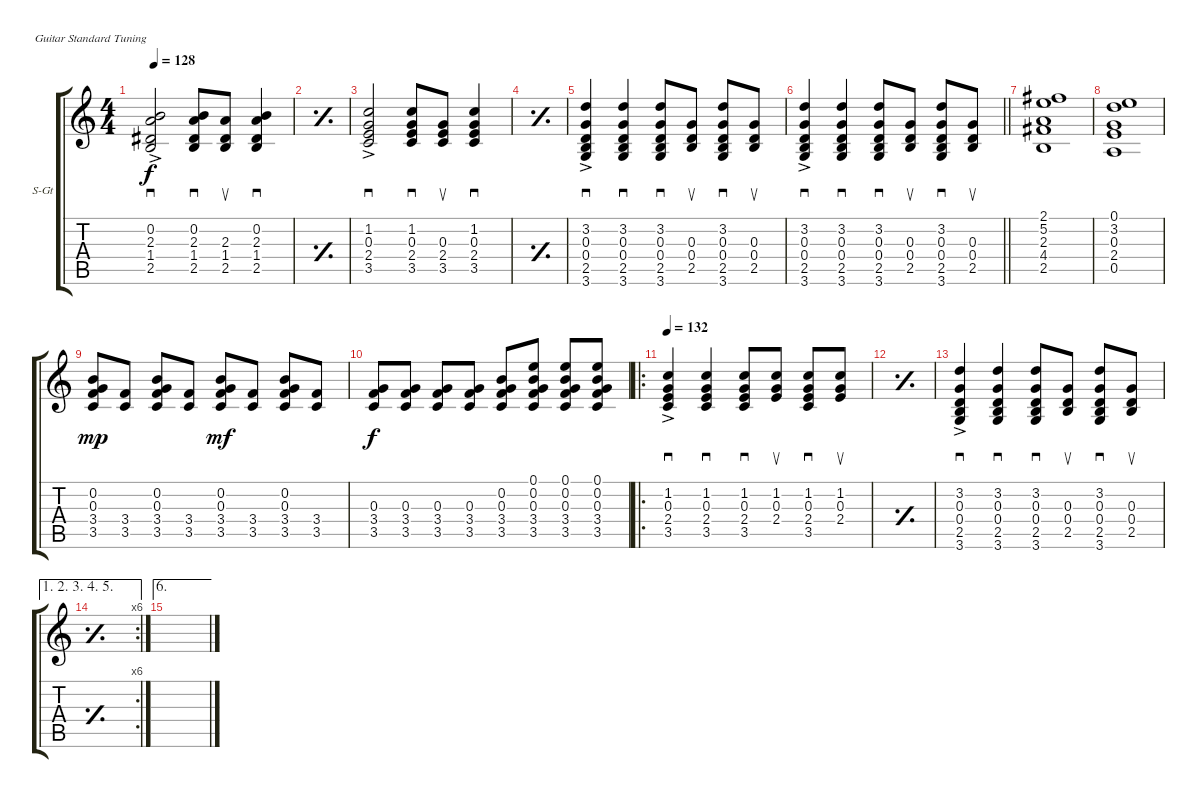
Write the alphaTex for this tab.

\defaultSystemsLayout 4
\bracketExtendMode groupsimilarinstruments
\firstSystemTrackNameOrientation horizontal
\otherSystemsTrackNameOrientation horizontal
\track ("Steel Guitar" "S-Gt") {instrument acousticguitarsteel}
\staff {score tabs}
\tuning (E4 B3 G3 D3 A2 E2)
\ts (4 4)
\tempo 128
\clef g2
\ks c
(2.5{ac} 1.4 2.3 0.2).2{sd dy f} (2.5 1.4 2.3 0.2).8{sd} (2.5 1.4 2.3).8{su} (2.5 1.4 2.3 0.2).4{sd} |
\simile simple
|
\simile none
(3.5{ac} 2.4 0.3 1.2).2{sd} (3.5 2.4 0.3 1.2).8{sd} (3.5 2.4 0.3).8{su} (3.5 2.4 0.3 1.2).4{sd} |
\simile simple
|
\simile none
(2.5{ac} 0.4 0.3 3.2 3.6).4{sd} (2.5 0.4 0.3 3.2 3.6).4{sd} (2.5 0.4 0.3 3.2 3.6).8{sd} (2.5 0.4 0.3).8{su} (2.5 0.4 0.3 3.2 3.6).8{sd} (0.3 0.4 2.5).8{su} |
\barLineRight lightlight
(2.5{ac} 0.4 0.3 3.2 3.6).4{sd} (2.5 0.4 0.3 3.2 3.6).4{sd} (2.5 0.4 0.3 3.2 3.6).8{sd} (2.5 0.4 0.3).8{su} (2.5 0.4 0.3 3.2 3.6).8{sd} (0.3 0.4 2.5).8{su} |
(2.5 4.4 2.3 5.2 2.1).1 |
(2.4 0.5 0.3 3.2 0.1).1 |
(3.5 3.4 0.3 0.2).8{dy mp} (3.5 3.4).8 (3.5 3.4 0.3 0.2).8 (3.4 3.5).8 (3.5 3.4 0.3 0.2).8{dy mf} (3.5 3.4).8 (0.2 0.3 3.4 3.5).8 (3.4 3.5).8 |
(3.5 3.4 0.3).8{dy f} (3.5 3.4 0.3).8 (3.5 3.4 0.3).8 (3.5 3.4 0.3).8 (3.5 3.4 0.3 0.2).8 (3.5 3.4 0.3 0.2 0.1).8 (3.5 3.4 0.3 0.2 0.1).8 (3.5 3.4 0.3 0.2 0.1).8 |
\ro
\tempo 132
(3.5{ac} 2.4 0.3 1.2).4{sd} (3.5 2.4 0.3 1.2).4{sd} (3.5 2.4 0.3 1.2).8{sd} (2.4 0.3 1.2).8{su} (3.5 2.4 0.3 1.2).8{sd} (1.2 0.3 2.4).8{su} |
\simile simple
|
\simile none
(2.5{ac} 0.4 0.3 3.2 3.6).4{sd} (2.5 0.4 0.3 3.2 3.6).4{sd} (2.5 0.4 0.3 3.2 3.6).8{sd} (2.5 0.4 0.3).8{su} (2.5 0.4 0.3 3.2 3.6).8{sd} (0.3 0.4 2.5).8{su} |
\ae (1 2 3 4 5)
\rc 6
\simile simple
|
\ae 6
|
\simile none
